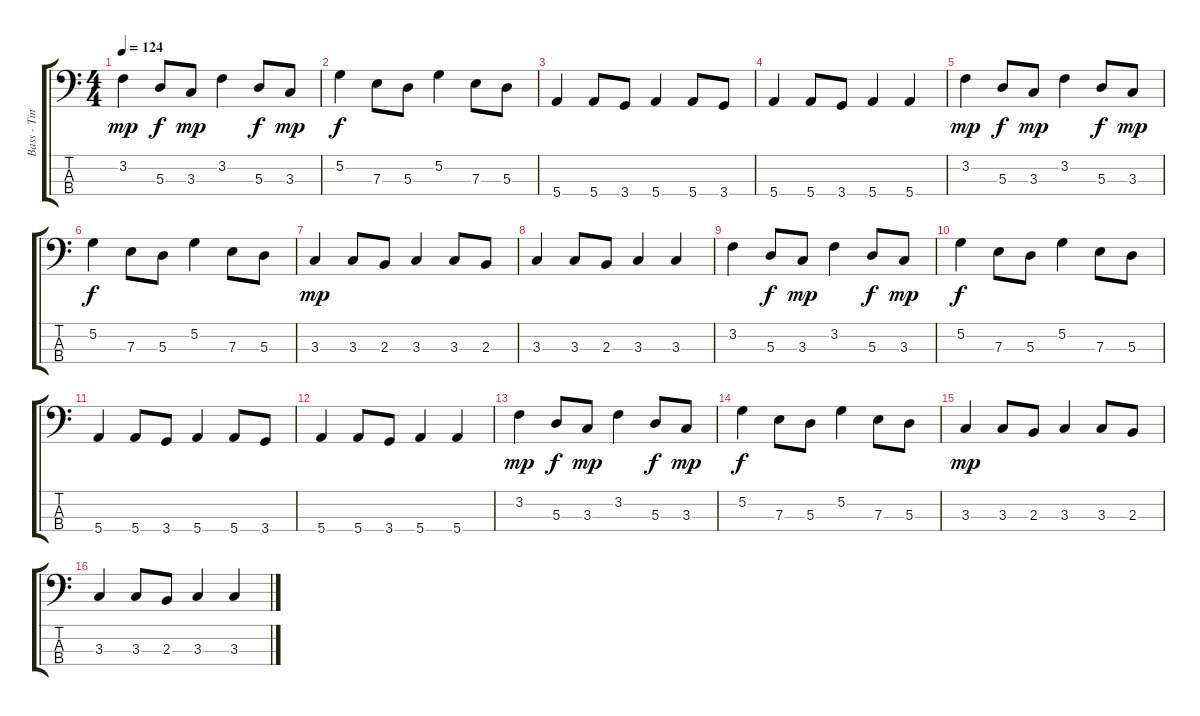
\track ("Bass - Tina Weymouth" "Bass - Tin") {instrument electricbassfinger}
\staff {score tabs}
\tuning (G2 D2 A1 E1) {hide}
\ts (4 4)
\tempo 124
\clef f4
\ks c
3.2.4{dy mp} 5.3.8{dy f} 3.3.8{dy mp} 3.2.4 5.3.8{dy f} 3.3.8{dy mp} |
5.2.4{dy f} 7.3.8 5.3.8 5.2.4 7.3.8 5.3.8 |
5.4.4 5.4.8 3.4.8 5.4.4 5.4.8 3.4.8 |
5.4.4 5.4.8 3.4.8 5.4.4 5.4.4 |
3.2.4{dy mp} 5.3.8{dy f} 3.3.8{dy mp} 3.2.4 5.3.8{dy f} 3.3.8{dy mp} |
5.2.4{dy f} 7.3.8 5.3.8 5.2.4 7.3.8 5.3.8 |
3.3.4{dy mp} 3.3.8 2.3.8 3.3.4 3.3.8 2.3.8 |
3.3.4 3.3.8 2.3.8 3.3.4 3.3.4 |
3.2.4 5.3.8{dy f} 3.3.8{dy mp} 3.2.4 5.3.8{dy f} 3.3.8{dy mp} |
5.2.4{dy f} 7.3.8 5.3.8 5.2.4 7.3.8 5.3.8 |
5.4.4 5.4.8 3.4.8 5.4.4 5.4.8 3.4.8 |
5.4.4 5.4.8 3.4.8 5.4.4 5.4.4 |
3.2.4{dy mp} 5.3.8{dy f} 3.3.8{dy mp} 3.2.4 5.3.8{dy f} 3.3.8{dy mp} |
5.2.4{dy f} 7.3.8 5.3.8 5.2.4 7.3.8 5.3.8 |
3.3.4{dy mp} 3.3.8 2.3.8 3.3.4 3.3.8 2.3.8 |
3.3.4 3.3.8 2.3.8 3.3.4 3.3.4
